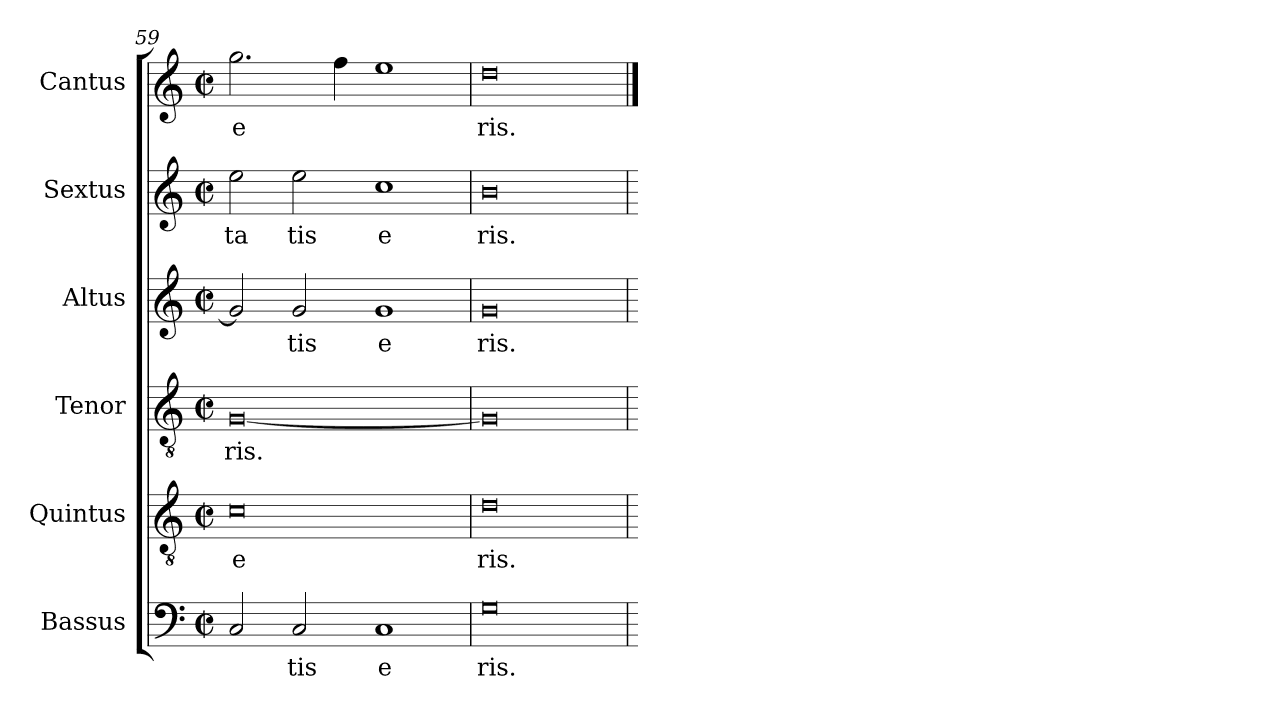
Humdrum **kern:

**kern	**text	**kern	**text	**kern	**text	**kern	**text	**kern	**text	**kern	**text
*part6	*part6	*part5	*part5	*part4	*part4	*part3	*part3	*part2	*part2	*part1	*part1
*staff6	*staff6	*staff5	*staff5	*staff4	*staff4	*staff3	*staff3	*staff2	*staff2	*staff1	*staff1
*I"Bassus	*	*I"Quintus	*	*I"Tenor	*	*I"Altus	*	*I"Sextus	*	*I"Cantus	*
*clefF4	*	*clefGv2	*	*clefGv2	*	*clefG2	*	*clefG2	*	*clefG2	*
*M2/2	*	*M2/2	*	*M2/2	*	*M2/2	*	*M2/2	*	*M2/2	*
*met(c|)	*	*met(c|)	*	*met(c|)	*	*met(c|)	*	*met(c|)	*	*met(c|)	*
=59	=59	=59	=59	=59	=59	=59	=59	=59	=59	=59	=59
!	!	!	!LO:LY:b:cj	!	!LO:LY:b:cj	!	!	!	!LO:LY:b:cj	!	!LO:LY:b:cj
2C/	.	0c	e	[<0G	-ris.	2g/]	.	2ee\	ta	2.gg\	e
!	!LO:LY:b:cj	!	!	!	!	!	!LO:LY:b:cj	!	!LO:LY:b:cj	!	!
2C/	tis	.	.	.	.	2g/	tis	2ee\	tis	.	.
.	.	.	.	.	.	.	.	.	.	4ff\	.
!	!LO:LY:b:cj	!	!	!	!	!	!LO:LY:b:cj	!	!LO:LY:b:cj	!	!
1C	e	.	.	.	.	1g	e	1cc	e	1ee	.
=60	=60	=60	=60	=60	=60	=60	=60	=60	=60	=60	=60
!	!LO:LY:b:cj	!	!LO:LY:b:cj	!	!	!	!LO:LY:b:cj	!	!LO:LY:b:cj	!	!LO:LY:b:cj
0G	ris.	0d	ris.	0G]	.	0g	ris.	0b	ris.	0dd	ris.
=	==	=	==	=	==	=	==	=	==	==	==
*-	*-	*-	*-	*-	*-	*-	*-	*-	*-	*-	*-
